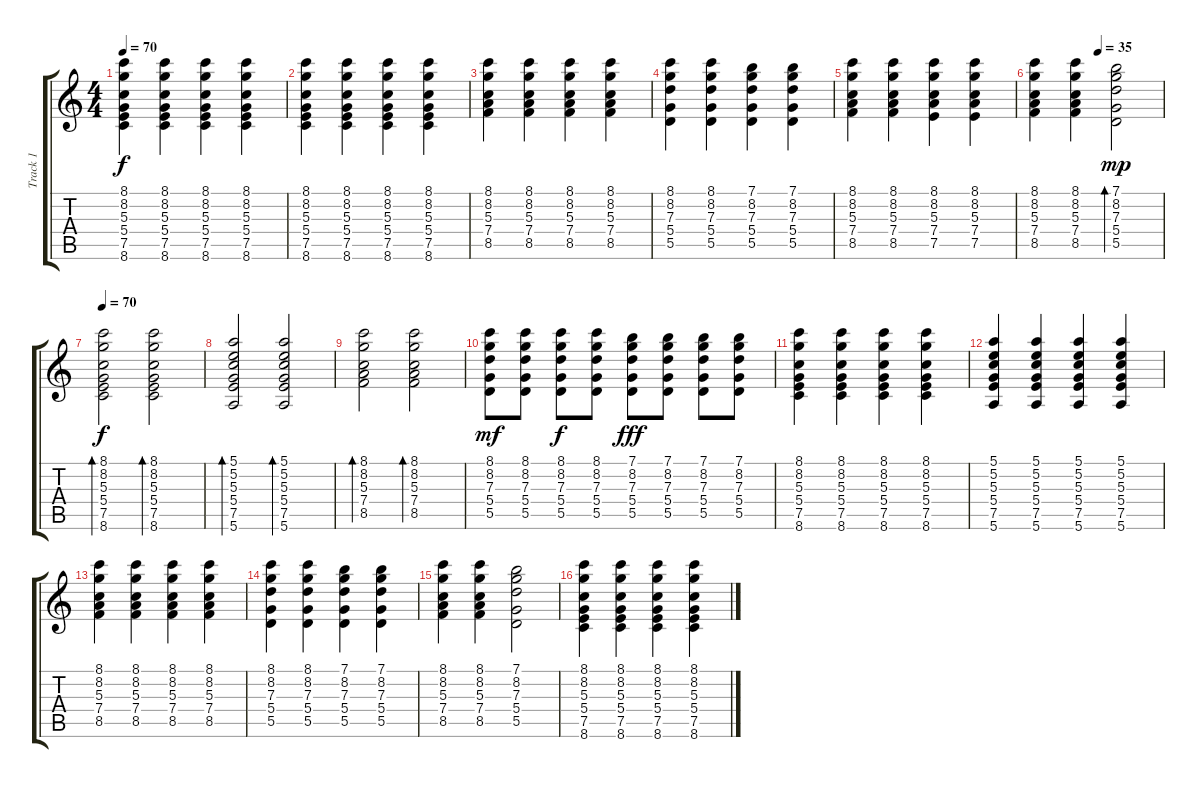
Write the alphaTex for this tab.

\track ("Track 1" "Track 1") {instrument acousticguitarnylon}
\staff {score tabs}
\tuning (E4 B3 G3 D3 A2 E2) {hide}
\ts (4 4)
\tempo 70
\clef g2
\ks c
(8.1 8.2 5.3 5.4 7.5 8.6).4{dy f} (8.1 8.2 5.3 5.4 7.5 8.6).4 (8.1 8.2 5.3 5.4 7.5 8.6).4 (8.1 8.2 5.3 5.4 7.5 8.6).4 |
(8.1 8.2 5.3 5.4 7.5 8.6).4 (8.1 8.2 5.3 5.4 7.5 8.6).4 (8.1 8.2 5.3 5.4 7.5 8.6).4 (8.1 8.2 5.3 5.4 7.5 8.6).4 |
(8.1 8.2 5.3 7.4 8.5).4 (8.1 8.2 5.3 7.4 8.5).4 (8.1 8.2 5.3 7.4 8.5).4 (8.1 8.2 5.3 7.4 8.5).4 |
(8.1 8.2 7.3 5.4 5.5).4 (8.1 8.2 7.3 5.4 5.5).4 (7.1 8.2 7.3 5.4 5.5).4 (7.1 8.2 7.3 5.4 5.5).4 |
(8.1 8.2 5.3 7.4 8.5).4 (8.1 8.2 5.3 7.4 8.5).4 (8.1 8.2 5.3 7.4 7.5).4 (8.1 8.2 5.3 7.4 7.5).4 |
\tempo (35 0.5)
(8.1 8.2 5.3 7.4 8.5).4 (8.1 8.2 5.3 7.4 8.5).4 (7.1 8.2 7.3 5.4 5.5).2{bd 480 dy mp} |
\tempo 70
(8.1 8.2 5.3 5.4 7.5 8.6).2{bd 60 dy f} (8.1 8.2 5.3 5.4 7.5 8.6).2{bd 60} |
(5.1 5.2 5.3 5.4 7.5 5.6).2{bd 60} (5.1 5.2 5.3 5.4 7.5 5.6).2{bd 60} |
(8.1 8.2 5.3 7.4 8.5).2{bd 60} (8.1 8.2 5.3 7.4 8.5).2{bd 60} |
(8.1 8.2 7.3 5.4 5.5).8{dy mf} (8.1 8.2 7.3 5.4 5.5).8 (8.1 8.2 7.3 5.4 5.5).8{dy f} (8.1 8.2 7.3 5.4 5.5).8 (7.1 8.2 7.3 5.4 5.5).8{dy fff} (7.1 8.2 7.3 5.4 5.5).8 (7.1 8.2 7.3 5.4 5.5).8 (7.1 8.2 7.3 5.4 5.5).8 |
(8.1 8.2 5.3 5.4 7.5 8.6).4 (8.1 8.2 5.3 5.4 7.5 8.6).4 (8.1 8.2 5.3 5.4 7.5 8.6).4 (8.1 8.2 5.3 5.4 7.5 8.6).4 |
(5.1 5.2 5.3 5.4 7.5 5.6).4 (5.1 5.2 5.3 5.4 7.5 5.6).4 (5.1 5.2 5.3 5.4 7.5 5.6).4 (5.1 5.2 5.3 5.4 7.5 5.6).4 |
(8.1 8.2 5.3 7.4 8.5).4 (8.1 8.2 5.3 7.4 8.5).4 (8.1 8.2 5.3 7.4 8.5).4 (8.1 8.2 5.3 7.4 8.5).4 |
(8.1 8.2 7.3 5.4 5.5).4 (8.1 8.2 7.3 5.4 5.5).4 (7.1 8.2 7.3 5.4 5.5).4 (7.1 8.2 7.3 5.4 5.5).4 |
(8.1 8.2 5.3 7.4 8.5).4 (8.1 8.2 5.3 7.4 8.5).4 (7.1 8.2 7.3 5.4 5.5).2 |
(8.1 8.2 5.3 5.4 7.5 8.6).4 (8.1 8.2 5.3 5.4 7.5 8.6).4 (8.1 8.2 5.3 5.4 7.5 8.6).4 (8.1 8.2 5.3 5.4 7.5 8.6).4
